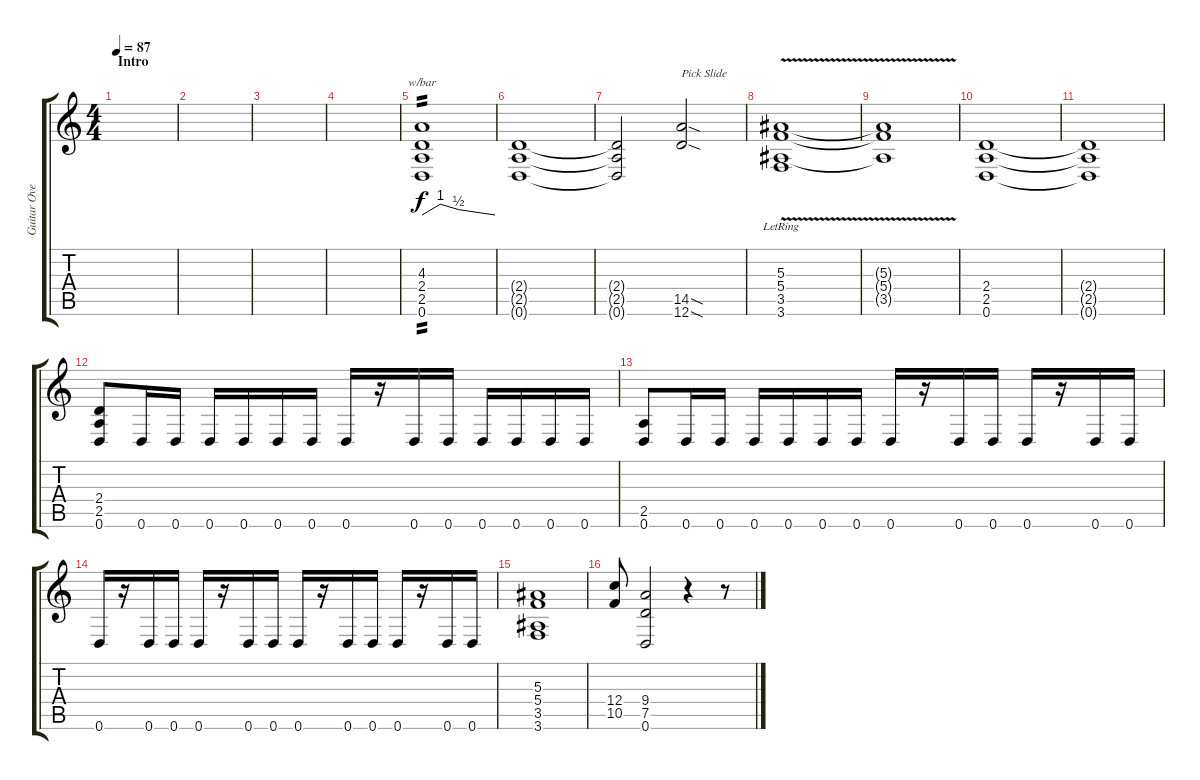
\track ("Guitar Overdub" "Guitar Ove") {instrument overdrivenguitar}
\staff {score tabs}
\tuning (D4 A3 F3 C3 G2 D2) {hide}
\ts (4 4)
\section ("" "Intro")
\tempo 87
\clef g2
\ks c
|
|
|
|
(4.3 2.4 2.5 0.6).1{tbe (custom default 0 0 15 4 30 2 60 0) tp 2} |
(2.4{t} 2.5{t} 0.6{t}).1 |
(2.4{t} 2.5{t} 0.6{t}).2 (14.5{sod} 12.6{sod}).2{txt "Pick Slide"} |
(5.3 5.4{lr} 3.5{v lr} 3.6).1 |
(5.3{t} 5.4{t} 3.5{t}).1 |
(2.4 2.5 0.6).1 |
(2.4{t} 2.5{t} 0.6{t}).1 |
(2.4 2.5 0.6).8 0.6.16 0.6.16 0.6.16 0.6.16 0.6.16 0.6.16 0.6.16 r.16 0.6.16 0.6.16 0.6.16 0.6.16 0.6.16 0.6.16 |
(2.5 0.6).8 0.6.16 0.6.16 0.6.16 0.6.16 0.6.16 0.6.16 0.6.16 r.16 0.6.16 0.6.16 0.6.16 r.16 0.6.16 0.6.16 |
0.6.16 r.16 0.6.16 0.6.16 0.6.16 r.16 0.6.16 0.6.16 0.6.16 r.16 0.6.16 0.6.16 0.6.16 r.16 0.6.16 0.6.16 |
(5.3 5.4 3.5 3.6).1 |
(12.4 10.5).8 (9.4 7.5 0.6).2 r.4 r.8
